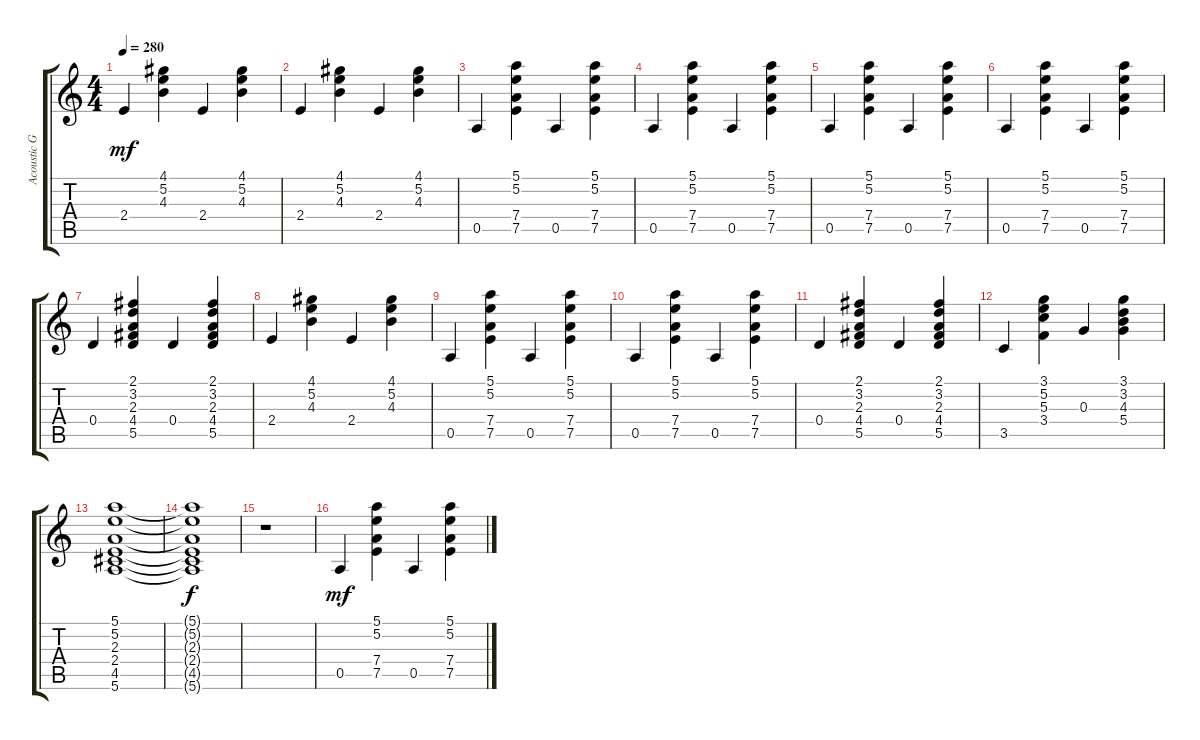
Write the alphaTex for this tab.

\track ("Acoustic Guitar " "Acoustic G") {instrument acousticguitarsteel}
\staff {score tabs}
\tuning (E4 B3 G3 D3 A2 E2) {hide}
\ts (4 4)
\tempo 280
\clef g2
\ks c
2.4.4{dy mf} (4.1 5.2 4.3).4 2.4.4 (4.1 5.2 4.3).4 |
2.4.4 (4.1 5.2 4.3).4 2.4.4 (4.1 5.2 4.3).4 |
0.5.4 (5.1 5.2 7.4 7.5).4 0.5.4 (5.1 5.2 7.4 7.5).4 |
0.5.4 (5.1 5.2 7.4 7.5).4 0.5.4 (5.1 5.2 7.4 7.5).4 |
0.5.4 (5.1 5.2 7.4 7.5).4 0.5.4 (5.1 5.2 7.4 7.5).4 |
0.5.4 (5.1 5.2 7.4 7.5).4 0.5.4 (5.1 5.2 7.4 7.5).4 |
0.4.4 (2.1 3.2 2.3 4.4 5.5).4 0.4.4 (2.1 3.2 2.3 4.4 5.5).4 |
2.4.4 (4.1 5.2 4.3).4 2.4.4 (4.1 5.2 4.3).4 |
0.5.4 (5.1 5.2 7.4 7.5).4 0.5.4 (5.1 5.2 7.4 7.5).4 |
0.5.4 (5.1 5.2 7.4 7.5).4 0.5.4 (5.1 5.2 7.4 7.5).4 |
0.4.4 (2.1 3.2 2.3 4.4 5.5).4 0.4.4 (2.1 3.2 2.3 4.4 5.5).4 |
3.5.4 (3.1 5.2 5.3 3.4).4 0.3.4 (3.1 3.2 4.3 5.4).4 |
(5.1 5.2 2.3 2.4 4.5 5.6).1 |
(5.1{t} 5.2{t} 2.3{t} 2.4{t} 4.5{t} 5.6{t}).1{dy f} |
r.1 |
0.5.4{dy mf} (5.1 5.2 7.4 7.5).4 0.5.4 (5.1 5.2 7.4 7.5).4
